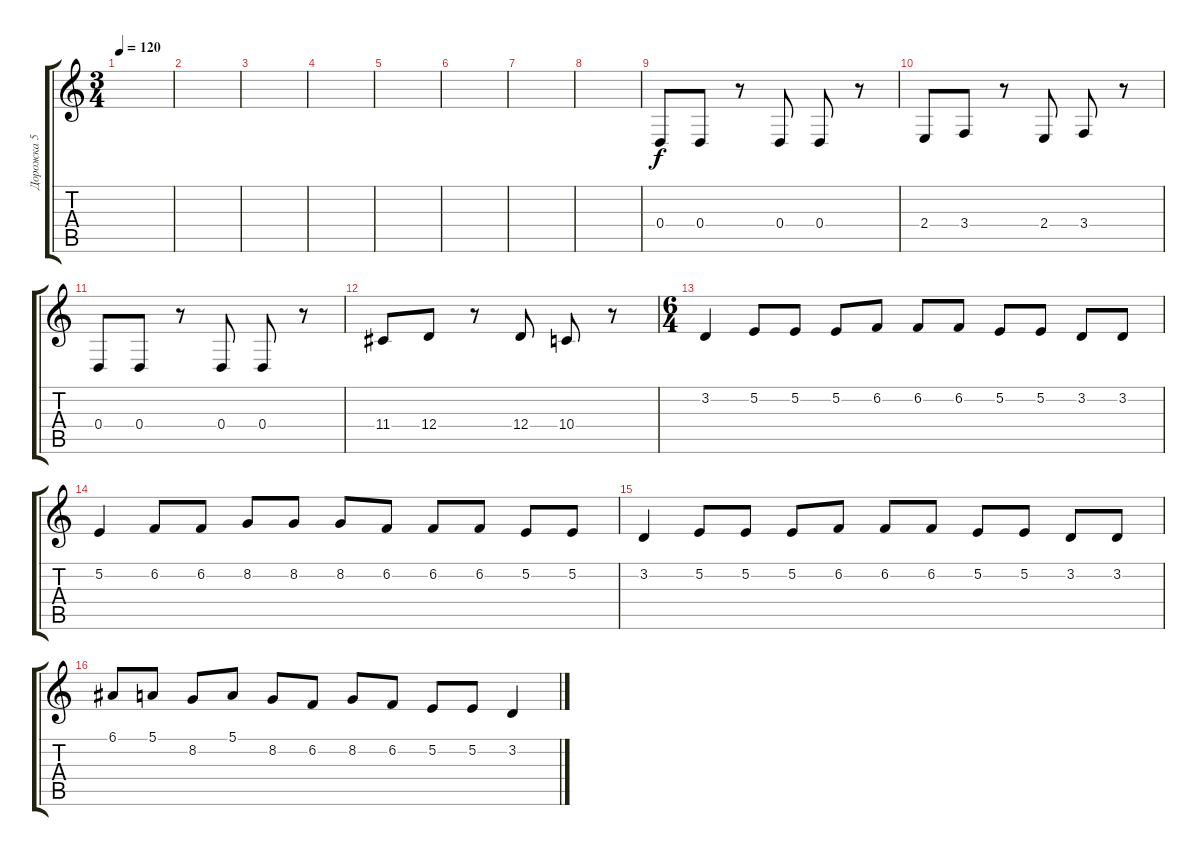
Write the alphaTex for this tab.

\track ("Дорожка 5" "Дорожка 5") {instrument stringensemble1}
\staff {score tabs}
\tuning (E4 B3 G3 D3 A2 E2) {hide}
\ts (3 4)
\tempo 120
\clef g2
\ks c
|
|
|
|
|
|
|
|
0.4.8 0.4.8 r.8 0.4.8 0.4.8 r.8 |
2.4.8 3.4.8 r.8 2.4.8 3.4.8 r.8 |
0.4.8 0.4.8 r.8 0.4.8 0.4.8 r.8 |
11.4.8 12.4.8 r.8 12.4.8 10.4.8 r.8 |
\ts (6 4)
3.2.4 5.2.8 5.2.8 5.2.8 6.2.8 6.2.8 6.2.8 5.2.8 5.2.8 3.2.8 3.2.8 |
5.2.4 6.2.8 6.2.8 8.2.8 8.2.8 8.2.8 6.2.8 6.2.8 6.2.8 5.2.8 5.2.8 |
3.2.4 5.2.8 5.2.8 5.2.8 6.2.8 6.2.8 6.2.8 5.2.8 5.2.8 3.2.8 3.2.8 |
6.1.8 5.1.8 8.2.8 5.1.8 8.2.8 6.2.8 8.2.8 6.2.8 5.2.8 5.2.8 3.2.4
